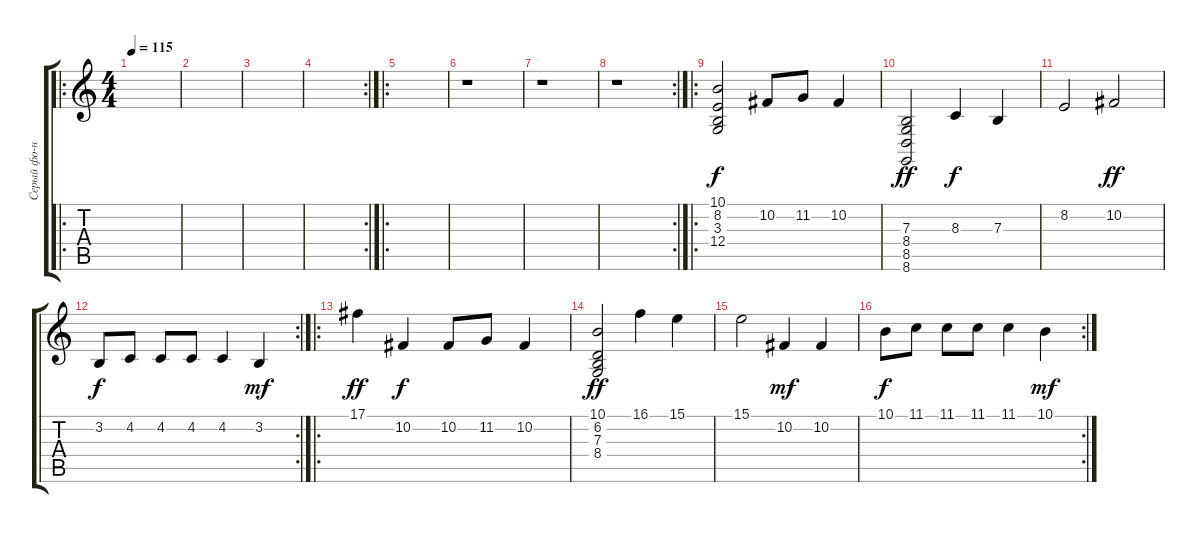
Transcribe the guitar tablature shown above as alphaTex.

\track ("Серый фо-но" "Серый фо-н") {instrument electricgrandpiano}
\staff {score tabs}
\tuning (Db4 Ab3 E3 B2 Gb2 B1) {hide}
\ro
\ts (4 4)
\tempo 115
\clef g2
\ks c
|
|
|
\rc 2
|
\ro
|
r.1 |
r.1 |
\rc 2
r.1 |
\ro
(10.1 8.2 3.3 12.4).2 10.2.8{dy f} 11.2.8 10.2.4 |
(7.3 8.4 8.5 8.6).2{dy ff} 8.3.4{dy f} 7.3.4 |
8.2.2 10.2.2{dy ff} |
\rc 2
3.2.8{dy f} 4.2.8 4.2.8 4.2.8 4.2.4 3.2.4{dy mf} |
\ro
17.1.4{dy ff} 10.2.4{dy f} 10.2.8 11.2.8 10.2.4 |
(10.1 6.2 7.3 8.4).2{dy ff} 16.1.4 15.1.4 |
15.1.2 10.2.4{dy mf} 10.2.4 |
\rc 2
10.1.8{dy f} 11.1.8 11.1.8 11.1.8 11.1.4 10.1.4{dy mf}
